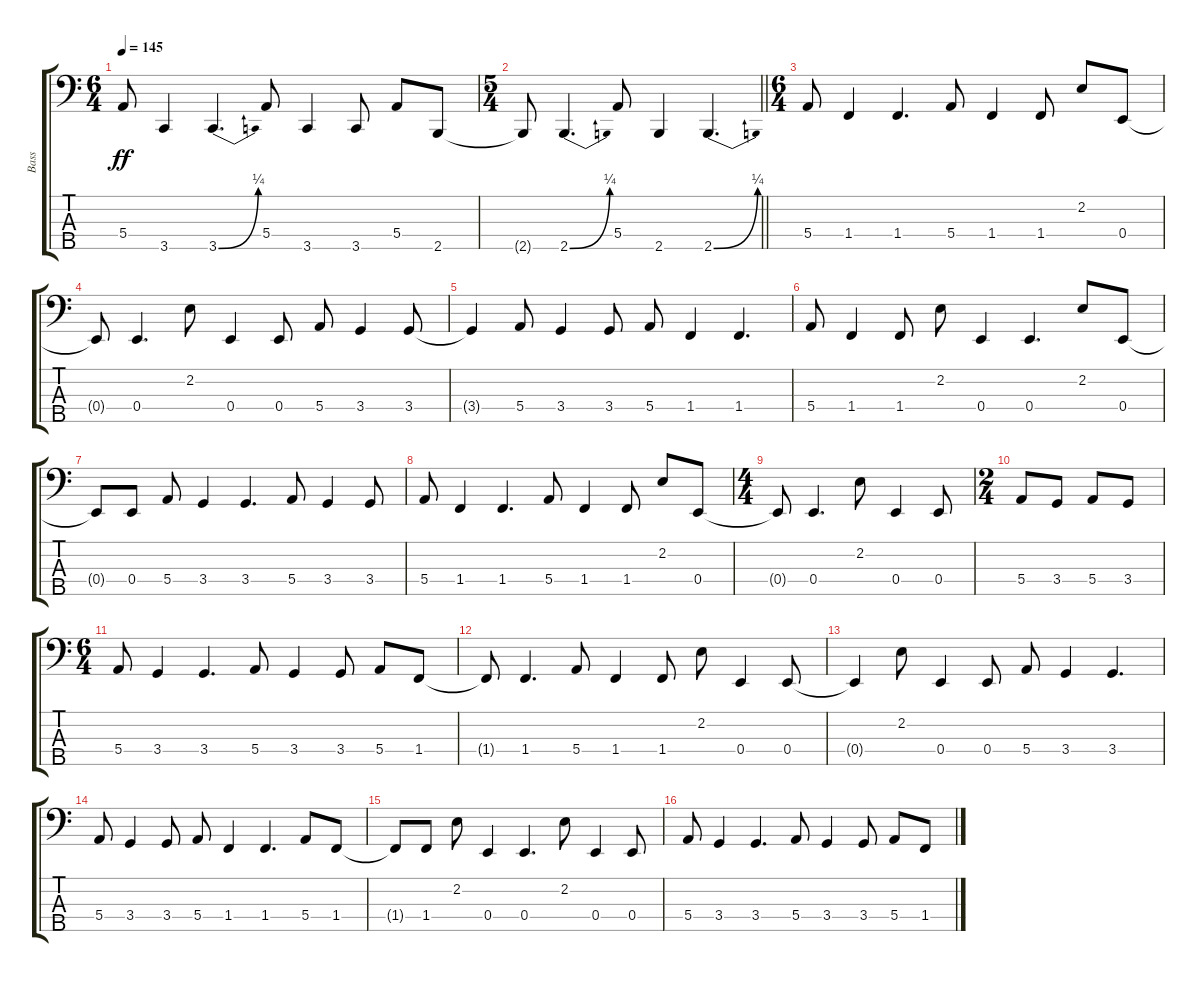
\track ("Bass" "Bass") {instrument electricbassfinger}
\staff {score tabs}
\tuning (G2 D2 A1 E1 A0) {hide}
\ts (6 4)
\tempo 145
\clef f4
\ks c
5.4.8{dy ff} 3.5.4 3.5{be (bend 0 0 60 1)}.4{d} 5.4.8 3.5.4 3.5.8 5.4.8 2.5.8 |
\ts (5 4)
\barLineRight lightlight
2.5{t}.8 2.5{be (bend 0 0 60 1)}.4{d} 5.4.8 2.5.4 2.5{be (bend 0 0 60 1)}.4{d} |
\ts (6 4)
\section ("" "")
5.4.8 1.4.4 1.4.4{d} 5.4.8 1.4.4 1.4.8 2.2.8 0.4.8 |
0.4{t}.8 0.4.4{d} 2.2.8 0.4.4 0.4.8 5.4.8 3.4.4 3.4.8 |
3.4{t}.4 5.4.8 3.4.4 3.4.8 5.4.8 1.4.4 1.4.4{d} |
5.4.8 1.4.4 1.4.8 2.2.8 0.4.4 0.4.4{d} 2.2.8 0.4.8 |
0.4{t}.8 0.4.8 5.4.8 3.4.4 3.4.4{d} 5.4.8 3.4.4 3.4.8 |
5.4.8 1.4.4 1.4.4{d} 5.4.8 1.4.4 1.4.8 2.2.8 0.4.8 |
\ts (4 4)
0.4{t}.8 0.4.4{d} 2.2.8 0.4.4 0.4.8 |
\ts (2 4)
5.4.8 3.4.8 5.4.8 3.4.8 |
\ts (6 4)
5.4.8 3.4.4 3.4.4{d} 5.4.8 3.4.4 3.4.8 5.4.8 1.4.8 |
1.4{t}.8 1.4.4{d} 5.4.8 1.4.4 1.4.8 2.2.8 0.4.4 0.4.8 |
0.4{t}.4 2.2.8 0.4.4 0.4.8 5.4.8 3.4.4 3.4.4{d} |
5.4.8 3.4.4 3.4.8 5.4.8 1.4.4 1.4.4{d} 5.4.8 1.4.8 |
1.4{t}.8 1.4.8 2.2.8 0.4.4 0.4.4{d} 2.2.8 0.4.4 0.4.8 |
5.4.8 3.4.4 3.4.4{d} 5.4.8 3.4.4 3.4.8 5.4.8 1.4.8
